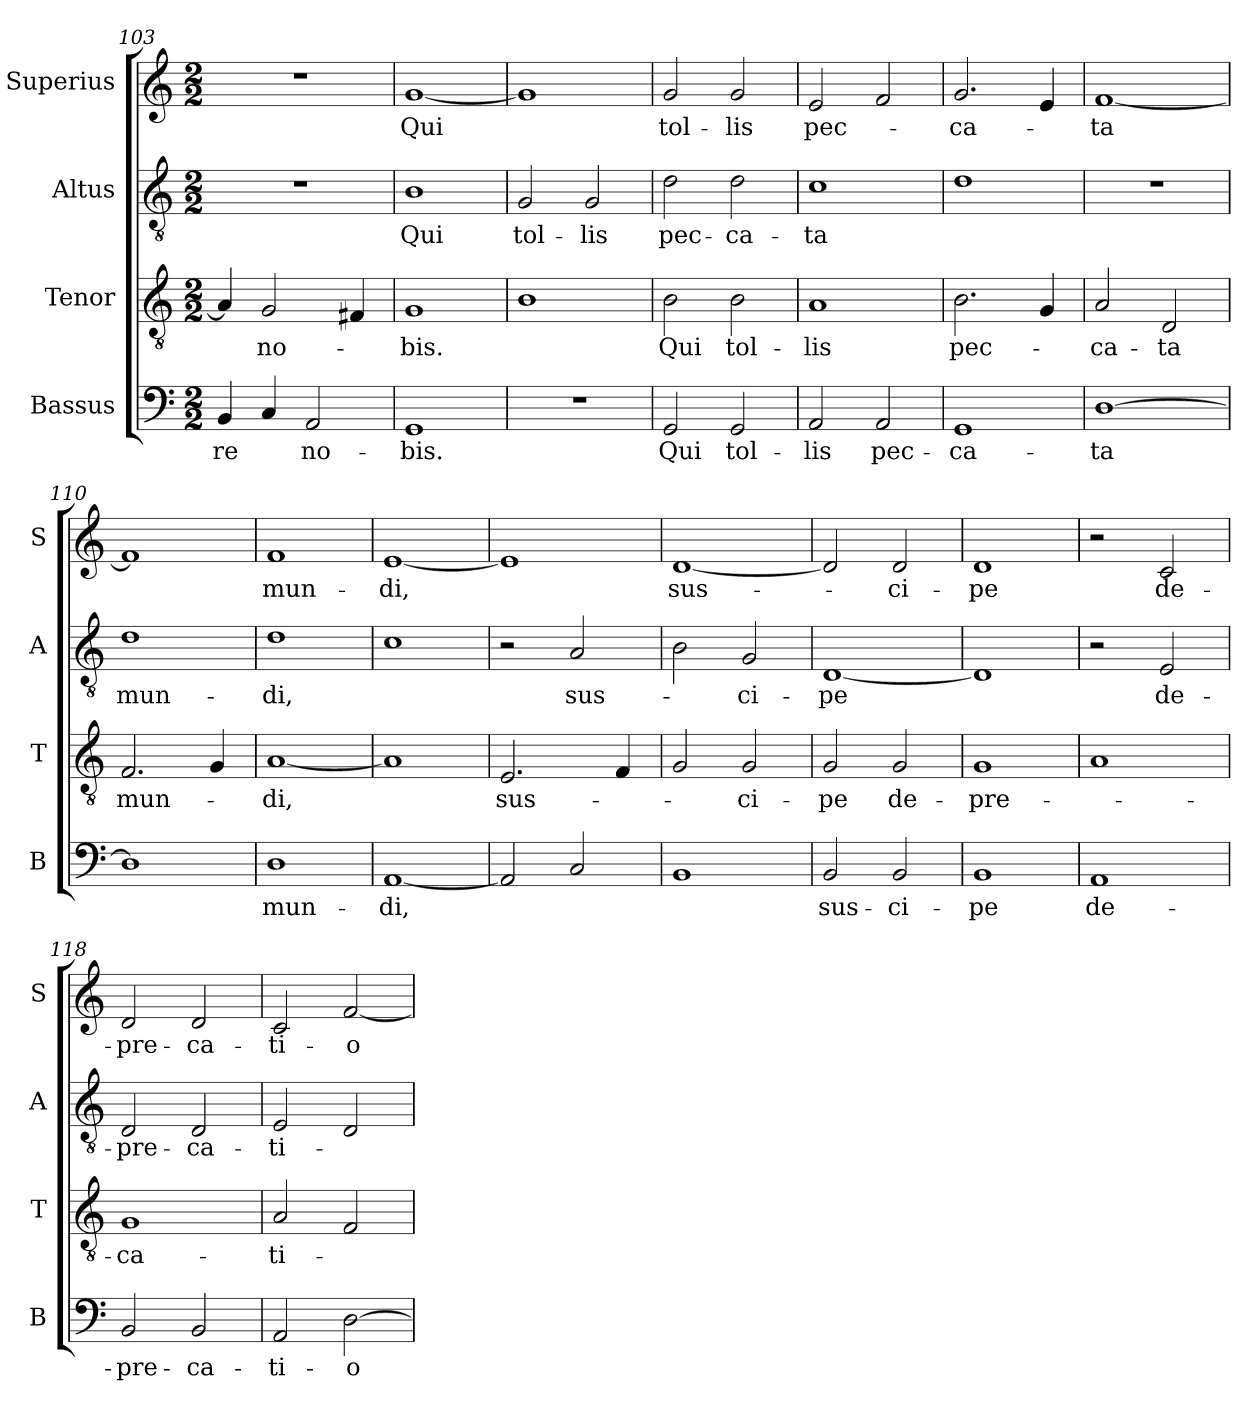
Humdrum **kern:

**kern	**text	**kern	**text	**kern	**text	**kern	**text
*part4	*part4	*part3	*part3	*part2	*part2	*part1	*part1
*staff4	*staff4	*staff3	*staff3	*staff2	*staff2	*staff1	*staff1
*I"Bassus	*	*I"Tenor	*	*I"Altus	*	*I"Superius	*
*I'B	*	*I'T	*	*I'A	*	*I'S	*
*clefF4	*	*clefGv2	*	*clefGv2	*	*clefG2	*
*k[]	*	*k[]	*	*k[]	*	*k[]	*
*M2/2	*	*M2/2	*	*M2/2	*	*M2/2	*
=103	=103	=103	=103	=103	=103	=103	=103
!	!LO:LY:i	!	!	!	!	!	!
4BB	-re	4A]	.	1r	.	1r	.
!	!	!	!LO:LY:i	!	!	!	!
4C	.	2G	no-	.	.	.	.
!	!LO:LY:i	!	!	!	!	!	!
2AA	no-	.	.	.	.	.	.
.	.	4F#X	.	.	.	.	.
=104	=104	=104	=104	=104	=104	=104	=104
!	!LO:LY:i	!	!LO:LY:i	!	!	!	!
1GG	-bis.	1G	-bis.	1B	Qui	[1g	Qui
=105	=105	=105	=105	=105	=105	=105	=105
1r	.	1B	.	2G	tol-	1g]	.
.	.	.	.	2G	-lis	.	.
=106	=106	=106	=106	=106	=106	=106	=106
2GG	Qui	2B	Qui	2d	pec-	2g	tol-
2GG	tol-	2B	tol-	2d	-ca-	2g	-lis
=107	=107	=107	=107	=107	=107	=107	=107
2AA	-lis	1A	-lis	1c	-ta	2e	pec-
2AA	pec-	.	.	.	.	2f	.
=108	=108	=108	=108	=108	=108	=108	=108
1GG	-ca-	2.B	pec-	1d	.	2.g	-ca-
.	.	4G	.	.	.	4e	.
=109	=109	=109	=109	=109	=109	=109	=109
[1D	-ta	2A	-ca-	1r	.	[1f	-ta
.	.	2D	-ta	.	.	.	.
=110	=110	=110	=110	=110	=110	=110	=110
1D]	.	2.F	mun-	1d	mun-	1f]	.
.	.	4G	.	.	.	.	.
=111	=111	=111	=111	=111	=111	=111	=111
1D	mun-	[1A	-di,	1d	-di,	1f	mun-
=112	=112	=112	=112	=112	=112	=112	=112
[1AA	-di,	1A]	.	1c	.	[1e	-di,
=113	=113	=113	=113	=113	=113	=113	=113
2AA]	.	2.E	sus-	2r	.	1e]	.
2C	.	.	.	2A	sus-	.	.
.	.	4F	.	.	.	.	.
=114	=114	=114	=114	=114	=114	=114	=114
1BB	.	2G	.	2B	.	[1d	sus-
.	.	2G	-ci-	2G	-ci-	.	.
=115	=115	=115	=115	=115	=115	=115	=115
2BB	sus-	2G	-pe	[1D	-pe	2d]	.
2BB	-ci-	2G	de-	.	.	2d	-ci-
=116	=116	=116	=116	=116	=116	=116	=116
1BB	-pe	1G	-pre-	1D]	.	1d	-pe
=117	=117	=117	=117	=117	=117	=117	=117
1AA	de-	1A	.	2r	.	2r	.
.	.	.	.	2E	de-	2c	de-
=118	=118	=118	=118	=118	=118	=118	=118
2BB	-pre-	1G	-ca-	2D	-pre-	2d	-pre-
2BB	-ca-	.	.	2D	-ca-	2d	-ca-
=119	=119	=119	=119	=119	=119	=119	=119
2AA	-ti-	2A	-ti-	2E	-ti-	2c	-ti-
[2D	-o-	2F	.	2D	.	[2f	-o-
=	=	=	=	=	=	=	=
*-	*-	*-	*-	*-	*-	*-	*-
